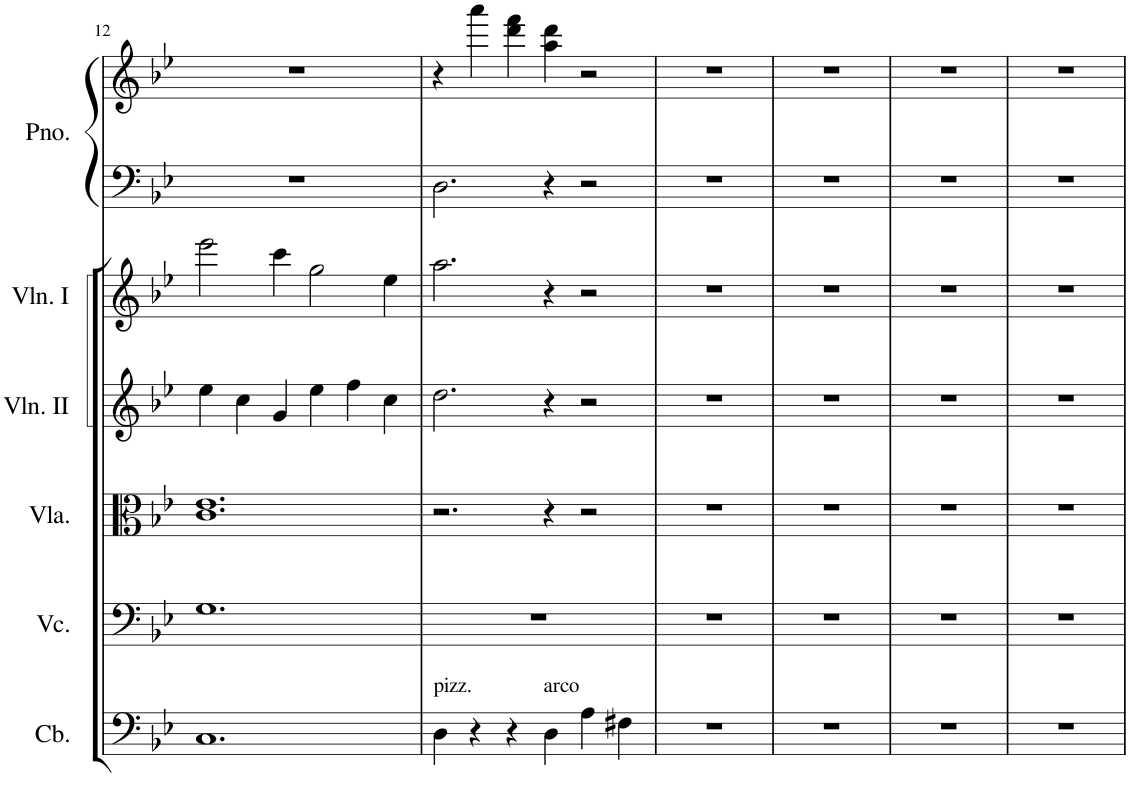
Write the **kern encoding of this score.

**kern	**kern	**kern	**kern	**kern	**kern	**kern
*part6	*part5	*part4	*part3	*part2	*part1	*part1
*staff7	*staff6	*staff5	*staff4	*staff3	*staff2	*staff1
*I"Contrabass	*I"Violoncello	*I"Viola	*I"Violin II	*I"Violin I	*I"Piano	*
*I'Cb.	*I'Vc.	*I'Vla.	*I'Vln. II	*I'Vln. I	*I'Pno.	*
!!LO:PB:g=z
*clefF4	*clefF4	*clefC3	*clefG2	*clefG2	*clefF4	*clefG2
*Trd7c12	*	*	*	*	*	*
*k[b-e-]	*k[b-e-]	*k[b-e-]	*k[b-e-]	*k[b-e-]	*k[b-e-]	*k[b-e-]
*M6/4	*M6/4	*M6/4	*M6/4	*M6/4	*M6/4	*M6/4
=12	=12	=12	=12	=12	=12	=12
1.C	1.G	1.c 1.e-	4ee-\	2eee-\	1.r	1.r
.	.	.	4cc\	.	.	.
.	.	.	4g/	4ccc\	.	.
.	.	.	4ee-\	2gg\	.	.
.	.	.	4ff\	.	.	.
.	.	.	4cc\	4ee-\	.	.
=13	=13	=13	=13	=13	=13	=13
!LO:TX:a:t=pizz.	!	!	!	!	!	!
4D\	1.r	2.r	2.dd\	2.aa\	2.D\	4r
4r	.	.	.	.	.	4aaa\
4r	.	.	.	.	.	4ddd\ 4fff\
!LO:TX:a:t=arco	!	!	!	!	!	!
4D\	.	4r	4r	4r	4r	4aa\ 4ddd\
4A\	.	2r	2r	2r	2r	2r
4F#X\	.	.	.	.	.	.
=14	=14	=14	=14	=14	=14	=14
1.r	1.r	1.r	1.r	1.r	1.r	1.r
=15	=15	=15	=15	=15	=15	=15
1.r	1.r	1.r	1.r	1.r	1.r	1.r
=16	=16	=16	=16	=16	=16	=16
1.r	1.r	1.r	1.r	1.r	1.r	1.r
=17	=17	=17	=17	=17	=17	=17
1.r	1.r	1.r	1.r	1.r	1.r	1.r
=	=	=	=	=	=	=
*-	*-	*-	*-	*-	*-	*-
